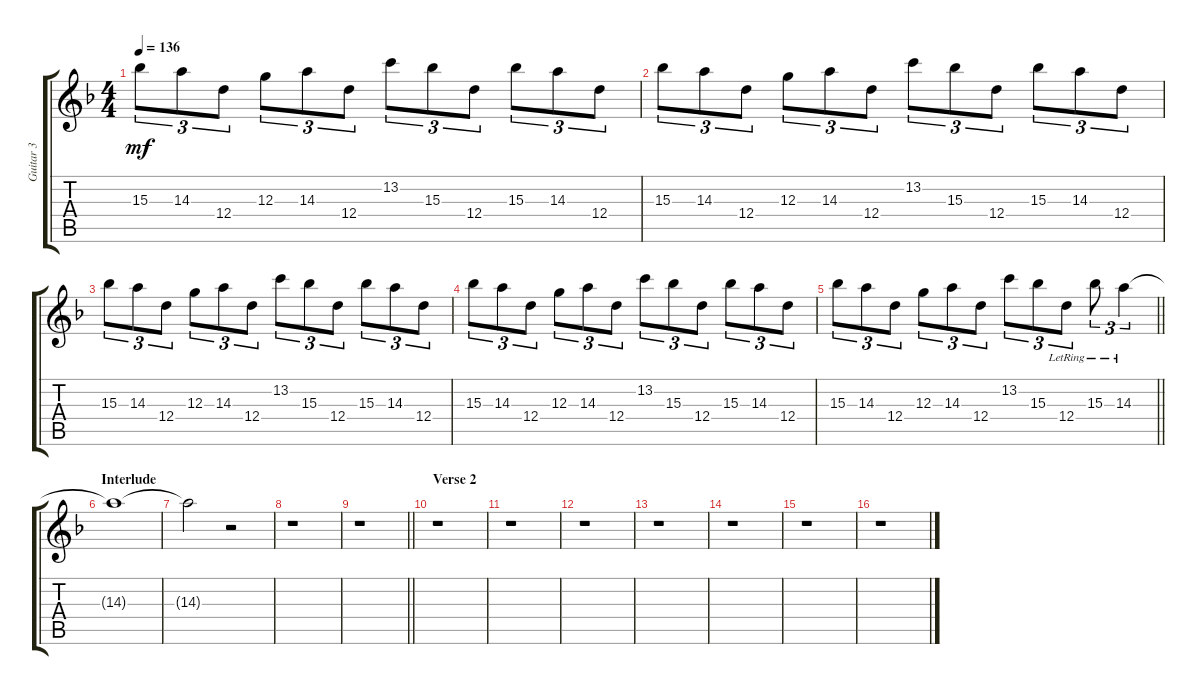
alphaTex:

\track ("Guitar 3" "Guitar 3") {instrument distortionguitar}
\staff {score tabs}
\tuning (E4 B3 G3 D3 A2 D2) {hide}
\ts (4 4)
\tempo 136
\clef g2
\ks dminor
15.3.8{tu (3 2) dy mf} 14.3.8{tu (3 2)} 12.4.8{tu (3 2)} 12.3.8{tu (3 2)} 14.3.8{tu (3 2)} 12.4.8{tu (3 2)} 13.2.8{tu (3 2)} 15.3.8{tu (3 2)} 12.4.8{tu (3 2)} 15.3.8{tu (3 2)} 14.3.8{tu (3 2)} 12.4.8{tu (3 2)} |
15.3.8{tu (3 2)} 14.3.8{tu (3 2)} 12.4.8{tu (3 2)} 12.3.8{tu (3 2)} 14.3.8{tu (3 2)} 12.4.8{tu (3 2)} 13.2.8{tu (3 2)} 15.3.8{tu (3 2)} 12.4.8{tu (3 2)} 15.3.8{tu (3 2)} 14.3.8{tu (3 2)} 12.4.8{tu (3 2)} |
15.3.8{tu (3 2)} 14.3.8{tu (3 2)} 12.4.8{tu (3 2)} 12.3.8{tu (3 2)} 14.3.8{tu (3 2)} 12.4.8{tu (3 2)} 13.2.8{tu (3 2)} 15.3.8{tu (3 2)} 12.4.8{tu (3 2)} 15.3.8{tu (3 2)} 14.3.8{tu (3 2)} 12.4.8{tu (3 2)} |
15.3.8{tu (3 2)} 14.3.8{tu (3 2)} 12.4.8{tu (3 2)} 12.3.8{tu (3 2)} 14.3.8{tu (3 2)} 12.4.8{tu (3 2)} 13.2.8{tu (3 2)} 15.3.8{tu (3 2)} 12.4.8{tu (3 2)} 15.3.8{tu (3 2)} 14.3.8{tu (3 2)} 12.4.8{tu (3 2)} |
\barLineRight lightlight
15.3.8{tu (3 2)} 14.3.8{tu (3 2)} 12.4.8{tu (3 2)} 12.3.8{tu (3 2)} 14.3.8{tu (3 2)} 12.4.8{tu (3 2)} 13.2.8{tu (3 2)} 15.3.8{tu (3 2)} 12.4{lr}.8{tu (3 2)} 15.3{lr}.8{tu (3 2)} 14.3{lr}.4{tu (3 2)} |
\section ("" "Interlude")
14.3{t}.1 |
14.3{t}.2 r.2 |
r.1 |
\barLineRight lightlight
r.1 |
\section ("" "Verse 2")
r.1 |
r.1 |
r.1 |
r.1 |
r.1 |
r.1 |
r.1
